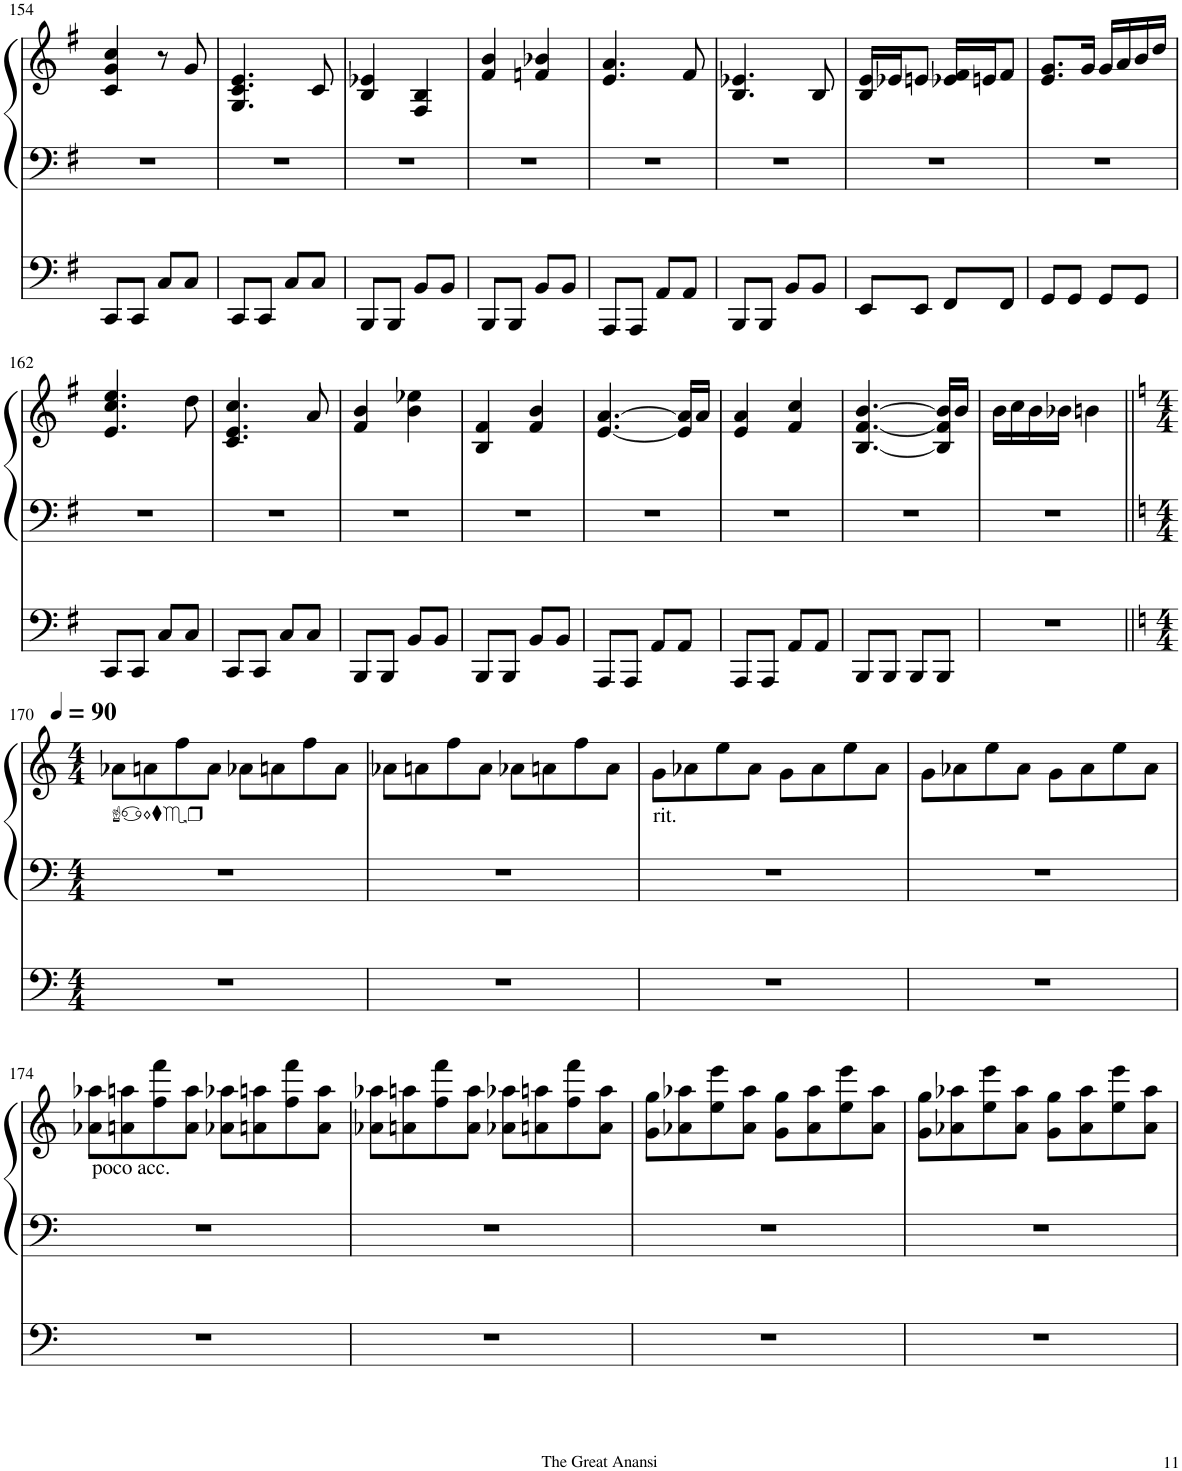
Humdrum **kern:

**kern	**kern	**kern
*part1	*part1	*part1
*staff3	*staff2	*staff1
*I"Piano	*	*
*I'Pno.	*	*
!!LO:PB:g=z
*clefF4	*clefF4	*clefG2
*k[f#]	*k[f#]	*k[f#]
*M2/4	*M2/4	*M2/4
=154	=154	=154
8CC/L	2r	4c/ 4g/ 4cc/
8CC/J	.	.
8C/L	.	8r
8C/J	.	8g/
=155	=155	=155
8CC/L	2r	4.G/ 4.c/ 4.e/
8CC/J	.	.
8C/L	.	.
8C/J	.	8c/
=156	=156	=156
8BBB/L	2r	4B/ 4e-X/
8BBB/J	.	.
8BB/L	.	4F#/ 4B/
8BB/J	.	.
=157	=157	=157
8BBB/L	2r	4f#/ 4b/
8BBB/J	.	.
8BB/L	.	4fn/ 4b-X/
8BB/J	.	.
=158	=158	=158
8AAA/L	2r	4.e/ 4.a/
8AAA/J	.	.
8AA/L	.	.
8AA/J	.	8f#/
=159	=159	=159
8BBB/L	2r	4.B/ 4.e-X/
8BBB/J	.	.
8BB/L	.	.
8BB/J	.	8B/
=160	=160	=160
8EE/L	2r	16B/ 16e/LL
.	.	16e-X/J
8EE/J	.	8en/J
8FF#/L	.	16e-X/ 16f#/LL
.	.	16en/J
8FF#/J	.	8f#/J
=161	=161	=161
8GG/L	2r	8.e/ 8.g/L
8GG/J	.	.
.	.	16g/Jk
8GG/L	.	16g/LL
.	.	16a/
8GG/J	.	16b/
.	.	16dd/JJ
!!LO:LB:g=z
=162	=162	=162
8CC/L	2r	4.e/ 4.cc/ 4.ee/
8CC/J	.	.
8C/L	.	.
8C/J	.	8dd\
=163	=163	=163
8CC/L	2r	4.c/ 4.e/ 4.cc/
8CC/J	.	.
8C/L	.	.
8C/J	.	8a/
=164	=164	=164
8BBB/L	2r	4f#/ 4b/
8BBB/J	.	.
8BB/L	.	4b\ 4ee-X\
8BB/J	.	.
=165	=165	=165
8BBB/L	2r	4B/ 4f#/
8BBB/J	.	.
8BB/L	.	4f#/ 4b/
8BB/J	.	.
=166	=166	=166
8AAA/L	2r	[4.e/ [4.a/
8AAA/J	.	.
8AA/L	.	.
8AA/J	.	16e/] 16a/]LL
.	.	16a/JJ
=167	=167	=167
8AAA/L	2r	4e/ 4a/
8AAA/J	.	.
8AA/L	.	4f#/ 4cc/
8AA/J	.	.
=168	=168	=168
8BBB/L	2r	[4.B/ [4.f#/ [4.b/
8BBB/J	.	.
8BBB/L	.	.
8BBB/J	.	16B/] 16f#/] 16b/]LL
.	.	16b/JJ
=169	=169	=169
2r	2r	16b\LL
.	.	16cc\
.	.	16b\
.	.	16b-X\JJ
.	.	4bn\
!!LO:LB:g=z
=170||	=170||	=170||
*k[]	*k[]	*k[]
*M4/4	*M4/4	*M4/4
*	*	*MM90
!	!	!LO:TX:b:t=☝︎♋︎⬧︎⧫︎♏︎❒︎
1r	1r	8a-X\L
.	.	8an\
.	.	8ff\
.	.	8a\J
.	.	8a-X\L
.	.	8an\
.	.	8ff\
.	.	8a\J
=171	=171	=171
1r	1r	8a-X\L
.	.	8an\
.	.	8ff\
.	.	8a\J
.	.	8a-X\L
.	.	8an\
.	.	8ff\
.	.	8a\J
=172	=172	=172
!	!LO:TX:a:t=rit.	!
1r	1r	8g\L
.	.	8a-X\
.	.	8ee\
.	.	8a-\J
.	.	8g\L
.	.	8a-\
.	.	8ee\
.	.	8a-\J
=173	=173	=173
1r	1r	8g\L
.	.	8a-X\
.	.	8ee\
.	.	8a-\J
.	.	8g\L
.	.	8a-\
.	.	8ee\
.	.	8a-\J
!!LO:LB:g=z
=174	=174	=174
!	!LO:TX:a:t=poco acc.	!
1r	1r	8a-X\ 8aa-X\L
.	.	8an\ 8aan\
.	.	8ff\ 8fff\
.	.	8a\ 8aa\J
.	.	8a-X\ 8aa-X\L
.	.	8an\ 8aan\
.	.	8ff\ 8fff\
.	.	8a\ 8aa\J
=175	=175	=175
1r	1r	8a-X\ 8aa-X\L
.	.	8an\ 8aan\
.	.	8ff\ 8fff\
.	.	8a\ 8aa\J
.	.	8a-X\ 8aa-X\L
.	.	8an\ 8aan\
.	.	8ff\ 8fff\
.	.	8a\ 8aa\J
=176	=176	=176
1r	1r	8g\ 8gg\L
.	.	8a-X\ 8aa-X\
.	.	8ee\ 8eee\
.	.	8a-\ 8aa-\J
.	.	8g\ 8gg\L
.	.	8a-\ 8aa-\
.	.	8ee\ 8eee\
.	.	8a-\ 8aa-\J
=177	=177	=177
1r	1r	8g\ 8gg\L
.	.	8a-X\ 8aa-X\
.	.	8ee\ 8eee\
.	.	8a-\ 8aa-\J
.	.	8g\ 8gg\L
.	.	8a-\ 8aa-\
.	.	8ee\ 8eee\
.	.	8a-\ 8aa-\J
=	=	=
*-	*-	*-
